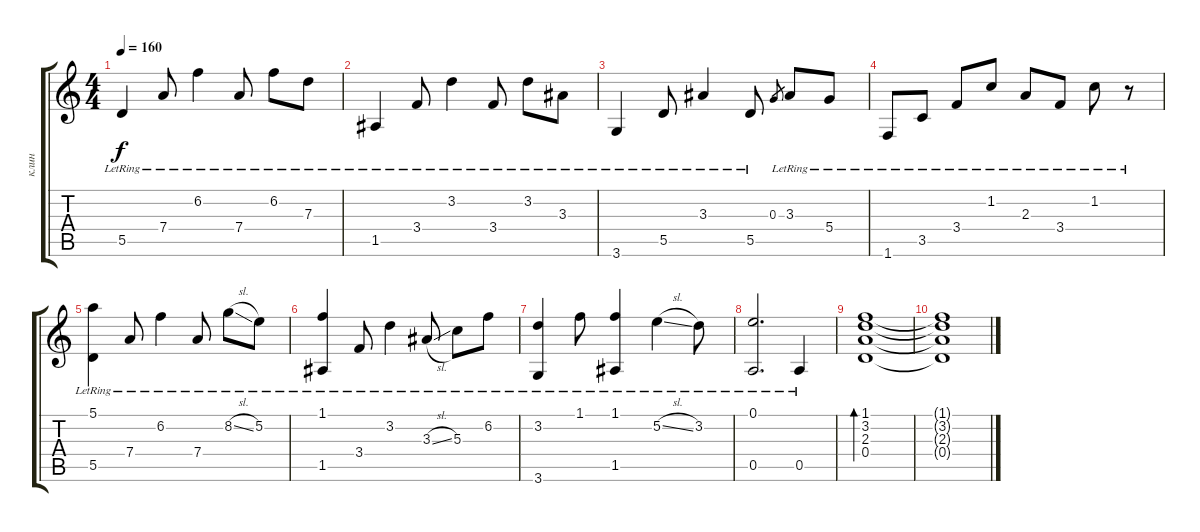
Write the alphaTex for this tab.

\track ("клин" "клин") {instrument acousticguitarsteel}
\staff {score tabs}
\tuning (E4 B3 G3 D3 A2 E2) {hide}
\ts (4 4)
\tempo 160
\clef g2
\ks c
5.5{lr}.4{dy f} 7.4{lr}.8 6.2{lr}.4 7.4{lr}.8 6.2{lr}.8 7.3{lr}.8 |
1.5{lr}.4 3.4{lr}.8 3.2{lr}.4 3.4{lr}.8 3.2{lr}.8 3.3{lr}.8 |
3.6{lr}.4 5.5{lr}.8 3.3{lr}.4 5.5{lr}.8 0.3.8{gr} 3.3{lr}.8 5.4{lr}.8 |
1.6{lr}.8 3.5{lr}.8 3.4{lr}.8 1.2{lr}.8 2.3{lr}.8 3.4{lr}.8 1.2{lr}.8 r.8 |
(5.1{lr} 5.5{lr}).4 7.4{lr}.8 6.2{lr}.4 7.4{lr}.8 8.2{sl lr}.8 5.2{lr}.8 |
(1.1{lr} 1.5{lr}).4 3.4{lr}.8 3.2{lr}.4 3.3{sl lr}.8 5.3{lr}.8 6.2{lr}.8 |
(3.2{lr} 3.6{lr}).4 1.1{lr}.8 (1.1{lr} 1.5{lr}).4 5.2{sl lr}.4 3.2{lr}.8 |
(0.1{lr} 0.5{lr}).2{d} 0.5{lr}.4 |
(1.1 3.2 2.3 0.4).1{bd 480} |
(1.1{t} 3.2{t} 2.3{t} 0.4{t}).1
